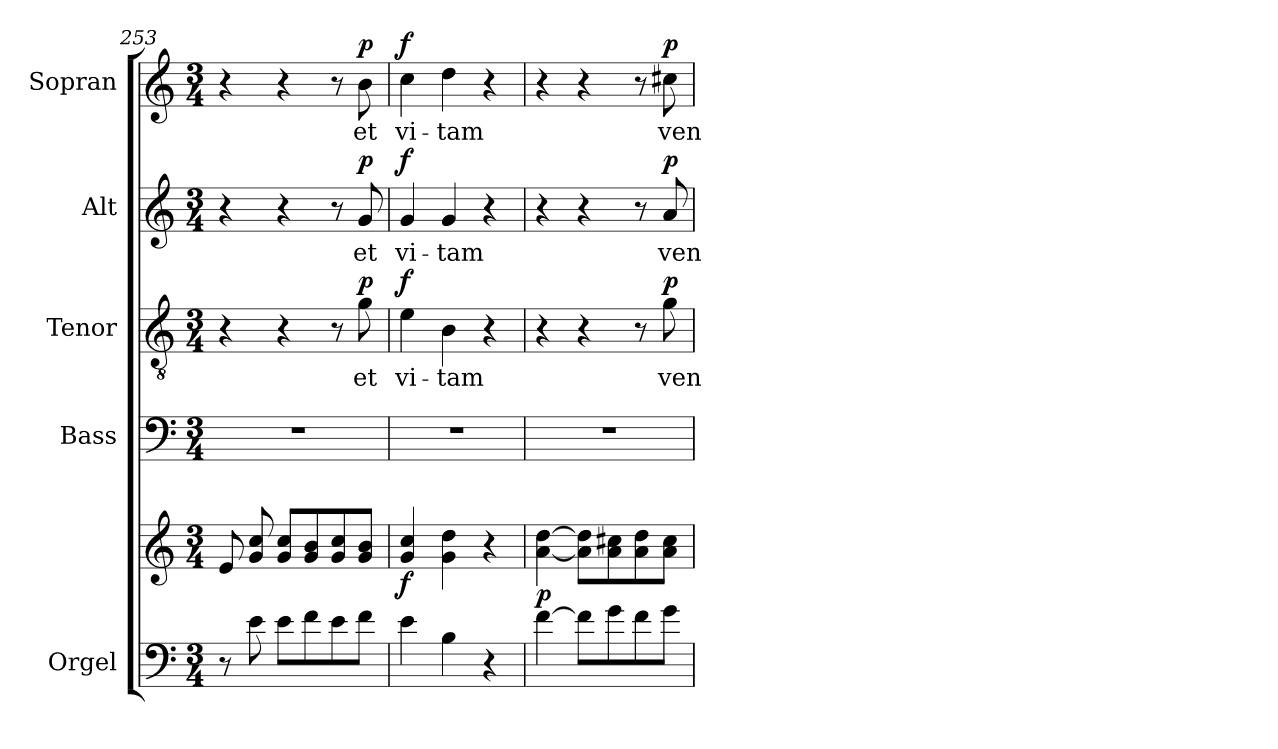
**kern	**kern	**dynam	**kern	**kern	**text	**dynam	**kern	**text	**dynam	**kern	**text	**dynam
*part5	*part5	*part5	*part4	*part3	*part3	*part3	*part2	*part2	*part2	*part1	*part1	*part1
*staff6	*staff5	*staff5/6	*staff4	*staff3	*staff3	*staff3	*staff2	*staff2	*staff2	*staff1	*staff1	*staff1
*I"Orgel	*	*	*I"Bass	*I"Tenor	*	*	*I"Alt	*	*	*I"Sopran	*	*
*I'Org.	*	*	*I'B.	*I'T.	*	*	*I'A.	*	*	*I'S.	*	*
*clefF4	*clefG2	*	*clefF4	*clefGv2	*	*	*clefG2	*	*	*clefG2	*	*
*k[]	*k[]	*	*k[]	*k[]	*	*	*k[]	*	*	*k[]	*	*
*C:	*C:	*	*C:	*C:	*	*	*C:	*	*	*C:	*	*
*M3/4	*M3/4	*	*M3/4	*M3/4	*	*	*M3/4	*	*	*M3/4	*	*
=253	=253	=253	=253	=253	=253	=253	=253	=253	=253	=253	=253	=253
8r	8e/	.	2.r	4r	.	.	4r	.	.	4r	.	.
8e\	8g/ 8cc/	.	.	.	.	.	.	.	.	.	.	.
8e\L	8g/ 8cc/L	.	.	4r	.	.	4r	.	.	4r	.	.
8f\	8g/ 8b/	.	.	.	.	.	.	.	.	.	.	.
8e\	8g/ 8cc/	.	.	8r	.	.	8r	.	.	8r	.	.
!	!	!	!	!	!LO:LY:b	!LO:DY:a	!	!LO:LY:b	!LO:DY:a	!	!LO:LY:b	!LO:DY:a
8f\J	8g/ 8b/J	.	.	8g\	et	p	8g/	et	p	8b\	et	p
=254	=254	=254	=254	=254	=254	=254	=254	=254	=254	=254	=254	=254
!	!	!LO:DY:b	!	!	!LO:LY:b	!LO:DY:a	!	!LO:LY:b	!LO:DY:a	!	!LO:LY:b	!LO:DY:a
4e\	4g/ 4cc/	f	2.r	4e\	vi-	f	4g/	vi-	f	4cc\	vi-	f
!	!	!	!	!	!LO:LY:b	!	!	!LO:LY:b	!	!	!LO:LY:b	!
4B\	4g\ 4dd\	.	.	4B\	-tam	.	4g/	-tam	.	4dd\	-tam	.
4r	4r	.	.	4r	.	.	4r	.	.	4r	.	.
=255	=255	=255	=255	=255	=255	=255	=255	=255	=255	=255	=255	=255
!	!	!LO:DY:b	!	!	!	!	!	!	!	!	!	!
[4f\	[4a\ [4dd\	p	2.r	4r	.	.	4r	.	.	4r	.	.
8f\L]	8a\] 8dd\]L	.	.	4r	.	.	4r	.	.	4r	.	.
8g\	8a\ 8cc#X\	.	.	.	.	.	.	.	.	.	.	.
8f\	8a\ 8dd\	.	.	8r	.	.	8r	.	.	8r	.	.
!	!	!	!	!	!LO:LY:b	!LO:DY:a	!	!LO:LY:b	!LO:DY:a	!	!LO:LY:b	!LO:DY:a
8g\J	8a\ 8cc#\J	.	.	8g\	ven-	p	8a/	ven-	p	8cc#X\	ven-	p
=	=	=	=	=	=	=	=	=	=	=	=	=
*-	*-	*-	*-	*-	*-	*-	*-	*-	*-	*-	*-	*-
